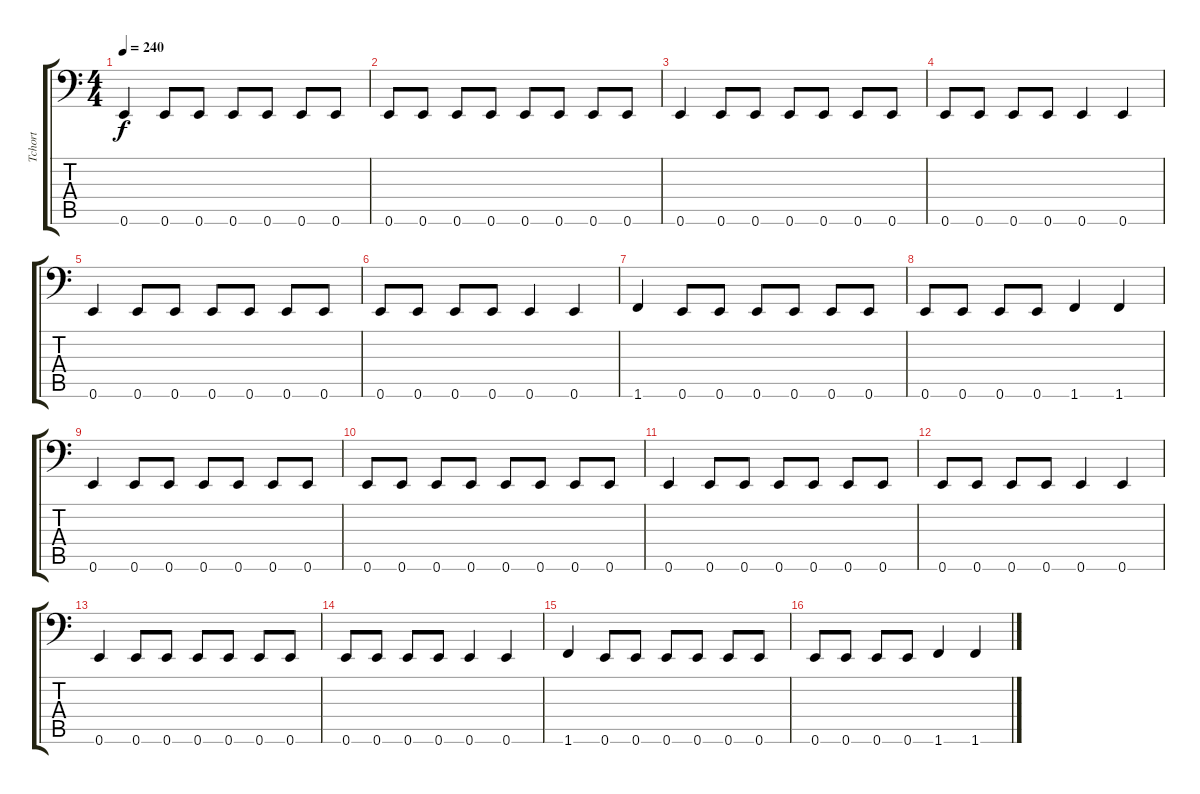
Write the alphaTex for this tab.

\track ("Tchort" "Tchort") {instrument electricbasspick}
\staff {score tabs}
\tuning (E3 B2 G2 D2 A1 E1) {hide}
\ts (4 4)
\tempo 240
\clef f4
\ks c
0.6.4{dy f} 0.6.8 0.6.8 0.6.8 0.6.8 0.6.8 0.6.8 |
0.6.8 0.6.8 0.6.8 0.6.8 0.6.8 0.6.8 0.6.8 0.6.8 |
0.6.4 0.6.8 0.6.8 0.6.8 0.6.8 0.6.8 0.6.8 |
0.6.8 0.6.8 0.6.8 0.6.8 0.6.4 0.6.4 |
0.6.4 0.6.8 0.6.8 0.6.8 0.6.8 0.6.8 0.6.8 |
0.6.8 0.6.8 0.6.8 0.6.8 0.6.4 0.6.4 |
1.6.4 0.6.8 0.6.8 0.6.8 0.6.8 0.6.8 0.6.8 |
0.6.8 0.6.8 0.6.8 0.6.8 1.6.4 1.6.4 |
0.6.4 0.6.8 0.6.8 0.6.8 0.6.8 0.6.8 0.6.8 |
0.6.8 0.6.8 0.6.8 0.6.8 0.6.8 0.6.8 0.6.8 0.6.8 |
0.6.4 0.6.8 0.6.8 0.6.8 0.6.8 0.6.8 0.6.8 |
0.6.8 0.6.8 0.6.8 0.6.8 0.6.4 0.6.4 |
0.6.4 0.6.8 0.6.8 0.6.8 0.6.8 0.6.8 0.6.8 |
0.6.8 0.6.8 0.6.8 0.6.8 0.6.4 0.6.4 |
1.6.4 0.6.8 0.6.8 0.6.8 0.6.8 0.6.8 0.6.8 |
0.6.8 0.6.8 0.6.8 0.6.8 1.6.4 1.6.4
